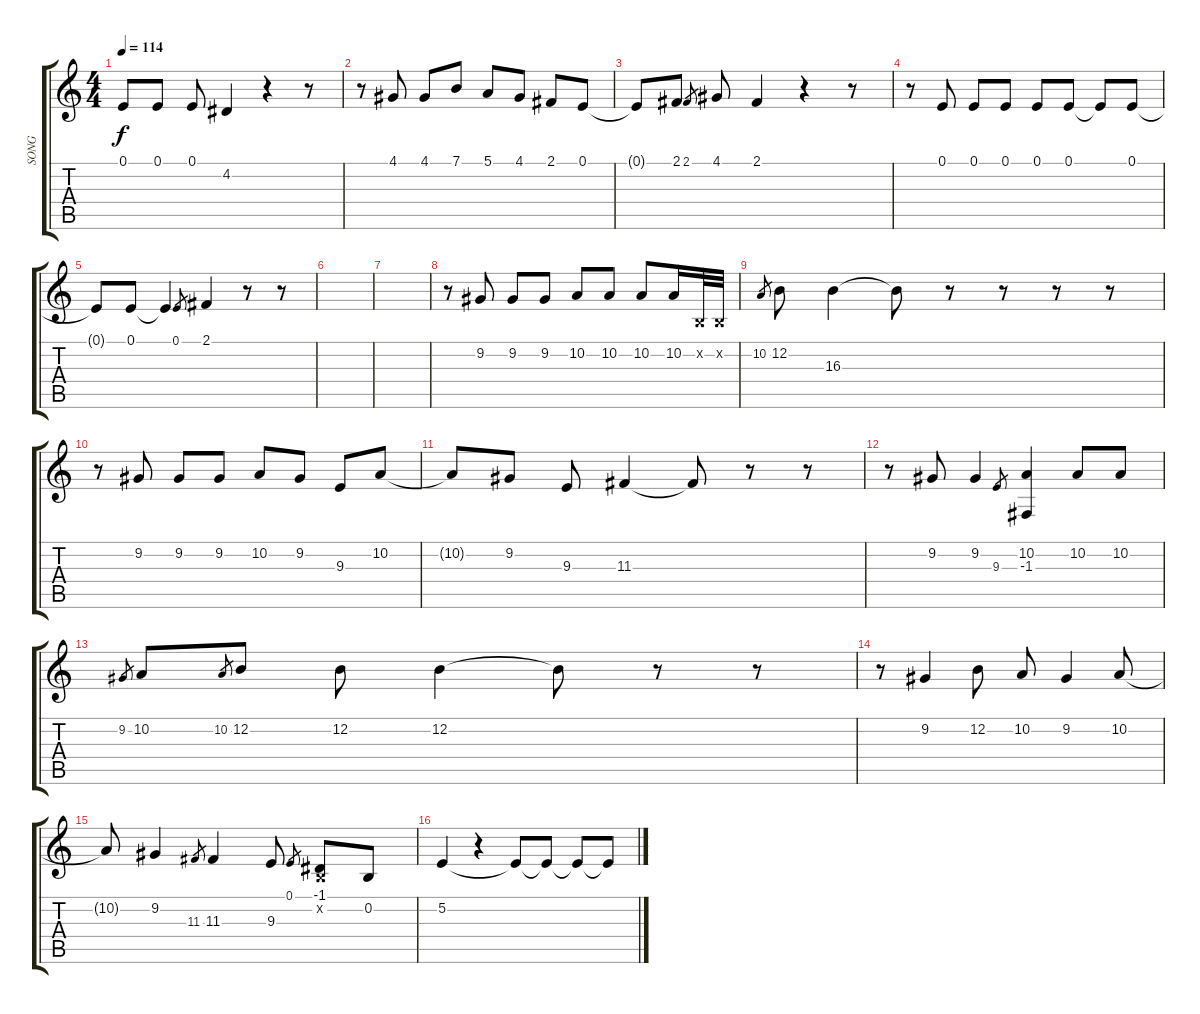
\track ("SONG" "SONG") {instrument violin}
\staff {score tabs}
\tuning (E4 B3 G3 D3 A2 E2) {hide}
\ts (4 4)
\tempo 114
\clef g2
\ks c
0.1{t}.8{dy f} 0.1.8 0.1.8 4.2.4 r.4 r.8 |
r.8 4.1.8 4.1.8 7.1.8 5.1.8 4.1.8 2.1.8 0.1.8 |
0.1{t}.8 2.1.8 2.1.8{gr} 4.1.8 2.1.4 r.4 r.8 |
r.8 0.1.8 0.1.8 0.1.8 0.1.8 0.1.8 0.1{t}.8 0.1.8 |
0.1{t}.8 0.1.8 0.1{t}.4 0.1.8{gr} 2.1.4 r.8 r.8 |
|
|
r.8 9.2.8 9.2.8 9.2.8 10.2.8 10.2.8 10.2.8 10.2.16 0.2{x}.32 0.2{x}.32 |
10.2.8{gr} 12.2.8 16.3.4 16.3{t}.8 r.8 r.8 r.8 r.8 |
r.8 9.2.8 9.2.8 9.2.8 10.2.8 9.2.8 9.3.8 10.2.8 |
10.2{t}.8 9.2.8 9.3.8 11.3.4 11.3{t}.8 r.8 r.8 |
r.8 9.2.8 9.2.4 9.3.8{gr} (10.2 -1.3).4 10.2.8 10.2.8 |
9.2.8{gr} 10.2.8 10.2.8{gr} 12.2.8 12.2.8 12.2.4 12.2{t}.8 r.8 r.8 |
r.8 9.2.4 12.2.8 10.2.8 9.2.4 10.2.8 |
10.2{t}.8 9.2.4 11.3.8{gr} 11.3.4 9.3.8 0.1.8{gr} (-1.1 0.2{x}).8 0.2.8 |
5.2.4 r.4 5.2{t}.8 5.2{t}.8 5.2{t}.8 5.2{t}.8
